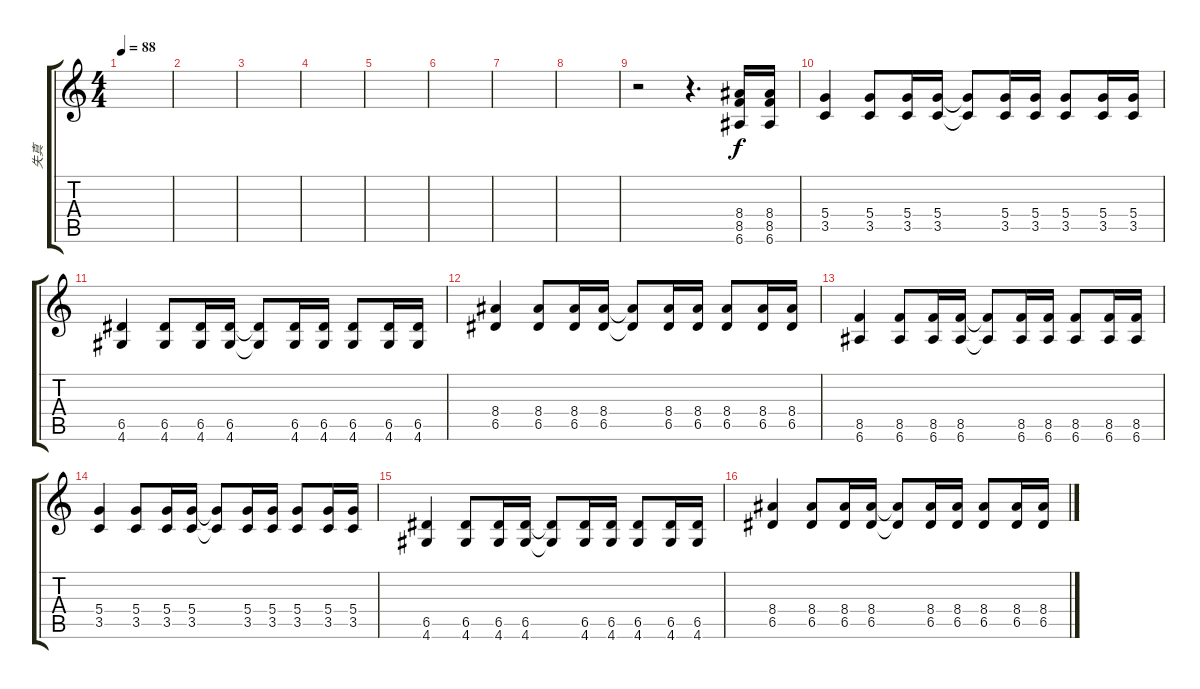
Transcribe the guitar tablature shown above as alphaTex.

\track ("失真" "失真") {instrument distortionguitar}
\staff {score tabs}
\tuning (E4 B3 G3 D3 A2 E2) {hide}
\ts (4 4)
\tempo 88
\clef g2
\ks c
|
|
|
|
|
|
|
|
r.2 r.4{d} (8.4 8.5 6.6).16 (8.4 8.5 6.6).16 |
(5.4 3.5).4 (5.4 3.5).8 (5.4 3.5).16 (5.4 3.5).16 (5.4{t} 3.5{t}).8 (5.4 3.5).16 (5.4 3.5).16 (5.4 3.5).8 (5.4 3.5).16 (5.4 3.5).16 |
(6.5 4.6).4 (6.5 4.6).8 (6.5 4.6).16 (6.5 4.6).16 (6.5{t} 4.6{t}).8 (6.5 4.6).16 (6.5 4.6).16 (6.5 4.6).8 (6.5 4.6).16 (6.5 4.6).16 |
(8.4 6.5).4 (8.4 6.5).8 (8.4 6.5).16 (8.4 6.5).16 (8.4{t} 6.5{t}).8 (8.4 6.5).16 (8.4 6.5).16 (8.4 6.5).8 (8.4 6.5).16 (8.4 6.5).16 |
(8.5 6.6).4 (8.5 6.6).8 (8.5 6.6).16 (8.5 6.6).16 (8.5{t} 6.6{t}).8 (8.5 6.6).16 (8.5 6.6).16 (8.5 6.6).8 (8.5 6.6).16 (8.5 6.6).16 |
(5.4 3.5).4 (5.4 3.5).8 (5.4 3.5).16 (5.4 3.5).16 (5.4{t} 3.5{t}).8 (5.4 3.5).16 (5.4 3.5).16 (5.4 3.5).8 (5.4 3.5).16 (5.4 3.5).16 |
(6.5 4.6).4 (6.5 4.6).8 (6.5 4.6).16 (6.5 4.6).16 (6.5{t} 4.6{t}).8 (6.5 4.6).16 (6.5 4.6).16 (6.5 4.6).8 (6.5 4.6).16 (6.5 4.6).16 |
(8.4 6.5).4 (8.4 6.5).8 (8.4 6.5).16 (8.4 6.5).16 (8.4{t} 6.5{t}).8 (8.4 6.5).16 (8.4 6.5).16 (8.4 6.5).8 (8.4 6.5).16 (8.4 6.5).16
